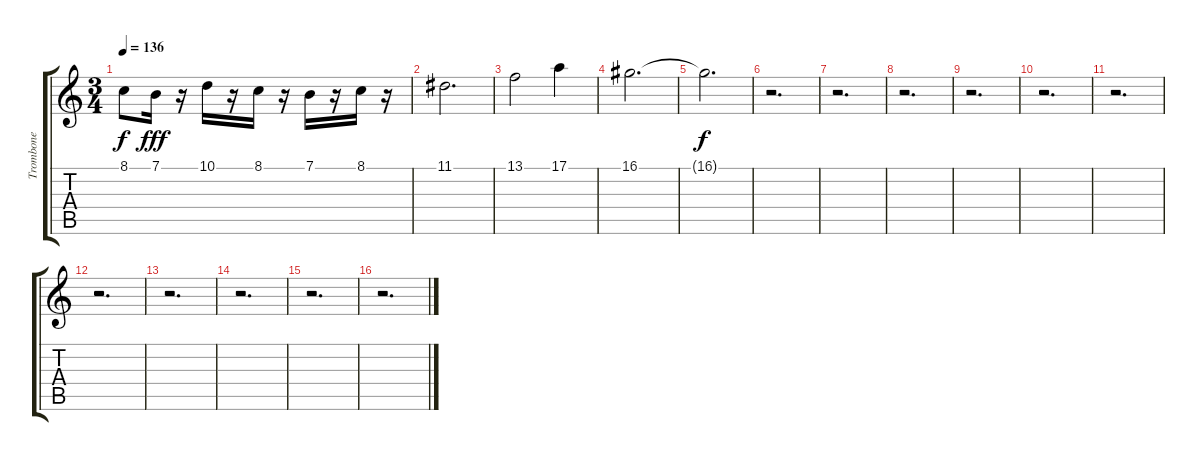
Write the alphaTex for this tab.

\track ("Trombone" "Trombone") {instrument trombone}
\staff {score tabs}
\tuning (E4 B3 G3 D3 A2 E2) {hide}
\ts (3 4)
\tempo 136
\clef g2
\ks c
8.1{t}.8{dy f} 7.1.16{dy fff} r.16 10.1.16 r.16 8.1.16 r.16 7.1.16 r.16 8.1.16 r.16 |
11.1.2{d} |
13.1.2 17.1.4 |
16.1.2{d} |
16.1{t}.2{d dy f} |
r.2{d} |
r.2{d} |
r.2{d} |
r.2{d} |
r.2{d} |
r.2{d} |
r.2{d} |
r.2{d} |
r.2{d} |
r.2{d} |
r.2{d}
